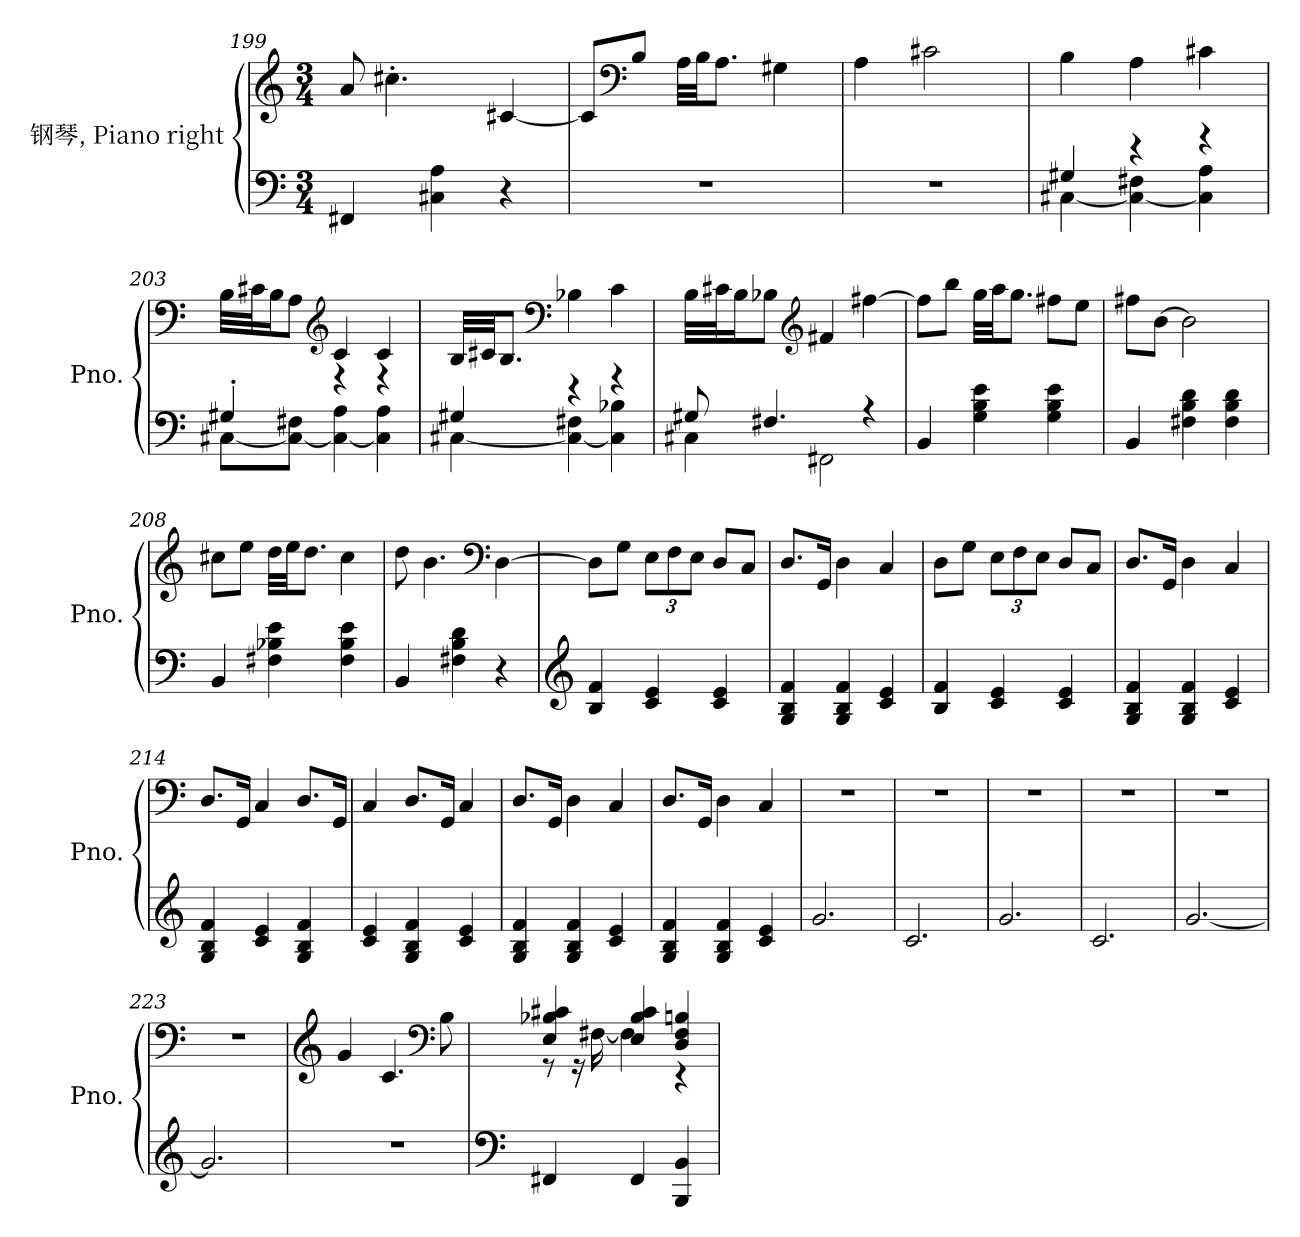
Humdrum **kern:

**kern	**kern
*part1	*part1
*staff2	*staff1
*I"钢琴, Piano right	*
*I'Pno.	*
*clefF4	*clefG2
*k[]	*k[]
*M3/4	*M3/4
*MM137	*MM137
=199	=199
4FF#X/	8a/
*	*MM120
.	4.cc#X'\
4C#X\ 4A\	.
*	*MM124
4r	[4c#X/
=200	=200
2.r	8c#/L]
*	*clefF4
.	8B/J
*	*MM128
.	32A\LLL
.	32B\JJ
.	8.A\J
*	*MM122
.	4G#X\
=201	=201
*	*MM130
2.r	4A\
*	*MM127
.	2c#X\
=202	=202
*^	*
4G#X/	[4C#X\	4B\
*	*	*MM134
4r	4C#\_ 4F#X\	4A\
*	*	*MM129
4r	4C#\] 4A\	4c#X\
!!LO:LB:g=z
=203	=203	=203
*	*	*MM113
4G#X'/	[8C#X\L	32B\LLL
.	.	32c#X\J
*	*	*MM131
.	.	16B\J
.	8C#\_ 8F#X\J	8A\J
*	*	*clefG2
*	*	*MM127
4r	4C#\_ 4A\	4c#/
4r	4C#\] 4A\	4c#/
=204	=204	=204
*	*	*MM113
4G#X/	[4C#X\	32B/LLL
.	.	32c#X/JJ
*	*	*MM131
.	.	8.B/J
*	*	*clefF4
*	*	*MM129
4r	4C#\_ 4F#X\	4B-X\
*	*	*MM127
4r	4C#\] 4B-X\	4c#\
=205	=205	=205
*	*	*MM113
8G#X/	4C#X\	32B\LLL
.	.	32c#X\J
*	*	*MM131
.	.	16B\J
4.F#X/	.	8B-X\J
*	*	*clefG2
*	*	*MM127
.	2FF#X\	4f#X/
*	*	*MM120
4r	.	[4ff#X\
*v	*v	*
=206	=206
4BB/	8ff#\L]
.	8bb\J
*	*MM109
4G\ 4B\ 4e\	32gg\LLL
.	32aa\JJ
*	*MM122
.	8.gg\J
*	*MM125
4G\ 4B\ 4e\	8ff#X\L
*	*MM120
.	8ee\J
!!LO:LB:g=z
=207	=207
*	*MM137
4BB/	8ff#X\L
*	*MM120
.	[8b\J
*	*MM125
4F#X\ 4B\ 4d\	2b\]
4F#\ 4B\ 4d\	.
=208	=208
4BB/	8cc#X\L
.	8ee\J
*	*MM107
4F#X\ 4B-X\ 4e\	32dd\LLL
.	32ee\JJ
*	*MM123
.	8.dd\J
*	*MM125
4F#\ 4B-\ 4e\	4cc#\
=209	=209
*	*MM137
4BB/	8dd\
*	*MM120
.	4.b\
4F#X\ 4B\ 4d\	.
*	*clefF4
*	*MM127
4r	[4D\
=210	=210
*clefG2	*
4B/ 4f/	8D\L]
.	8G\J
*	*Xbrackettup
*	*MM138
4c/ 4e/	12E\L
.	12F\
.	12E\J
*	*MM127
4c/ 4e/	8D/L
.	8C/J
=211	=211
*	*MM126
4G/ 4B/ 4f/	8.D/L
.	16GG/Jk
4G/ 4B/ 4f/	4D\
*	*MM130
4c/ 4e/	4C/
=212	=212
*	*MM127
4B/ 4f/	8D\L
.	8G\J
*	*MM138
4c/ 4e/	12E\L
.	12F\
.	12E\J
*	*MM127
4c/ 4e/	8D/L
.	8C/J
!!LO:PB:g=z
=213	=213
*	*MM126
4G/ 4B/ 4f/	8.D/L
.	16GG/Jk
4G/ 4B/ 4f/	4D\
4c/ 4e/	4C/
=214	=214
*	*MM133
4G/ 4B/ 4f/	8.D/L
.	16GG/Jk
*	*MM123
4c/ 4e/	4C/
*	*MM129
4G/ 4B/ 4f/	8.D/L
.	16GG/Jk
=215	=215
*	*MM122
4c/ 4e/	4C/
*	*MM128
4G/ 4B/ 4f/	8.D/L
.	16GG/Jk
*	*MM120
4c/ 4e/	4C/
=216	=216
*	*MM122
4G/ 4B/ 4f/	8.D/L
.	16GG/Jk
4G/ 4B/ 4f/	4D\
*	*MM118
4c/ 4e/	4C/
=217	=217
*	*MM121
4G/ 4B/ 4f/	8.D/L
.	16GG/Jk
*	*MM117
4G/ 4B/ 4f/	4D\
*	*MM113
4c/ 4e/	4C/
=218	=218
*	*MM115
2.g/	2.r
=219	=219
*	*MM113
2.c/	2.r
=220	=220
*	*MM115
2.g/	2.r
=221	=221
*	*MM113
2.c/	2.r
=222	=222
*	*MM115
[2.g/	2.r
!!LO:LB:g=z
=223	=223
2.g/]	2.r
=224	=224
*	*clefG2
*	*MM122
2.r	4g/
*	*MM136
.	4.c/
*	*clefF4
*	*MM123
.	8B\
=225	=225
*clefF4	*
*	*MM128
*	*^
4FF#X/	4E/ 4B-X/ 4c#X/	8r
.	.	16r
.	.	[16F#X\
*	*MM119	*
4FF#/	4E/ 4B-/ 4c#/	4F#\]
*	*MM102	*
4BBB/ 4BB/	4D/ 4F#/ 4Bn/	4r
*	*v	*v
=	=
*-	*-
